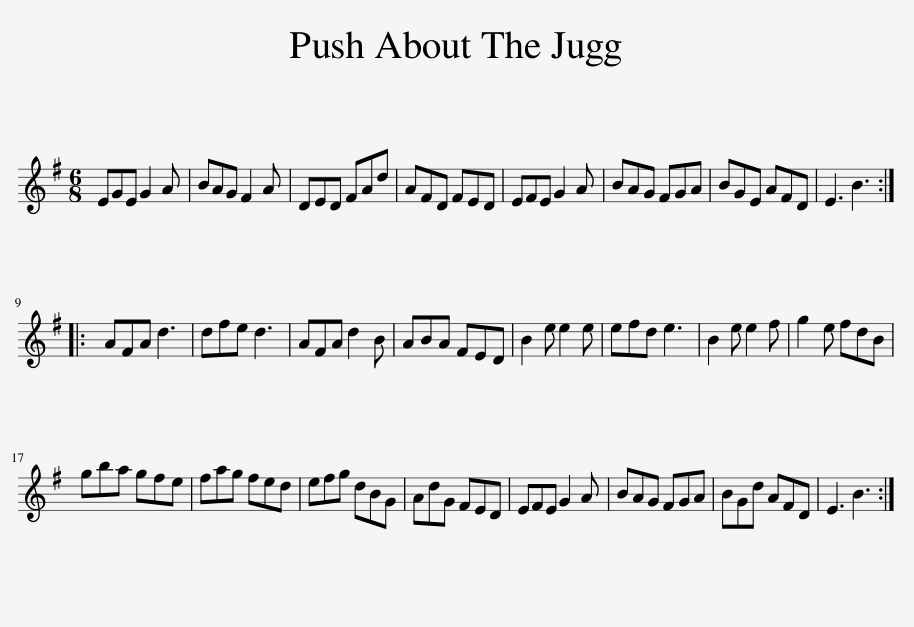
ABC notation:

X:1
L:1/8
M:6/8
I:linebreak $
K:Emin
V:1 treble
V:1
 EGE G2 A | BAG F2 A | DED FAd | AFD FED | EFE G2 A | %5
 BAG FGA | BGE AFD | E3 B3 ::$ AFA d3 | dfe d3 | %10
 AFA d2 B | ABA FED | B2 e e2 e | efd e3 | B2 e e2 f | %15
 g2 e fdB |$ gba gfe | fag fed | efg dBG | AdG FED | %20
 EFE G2 A | BAG FGA | BGd AFD | E3 B3 :| %24
